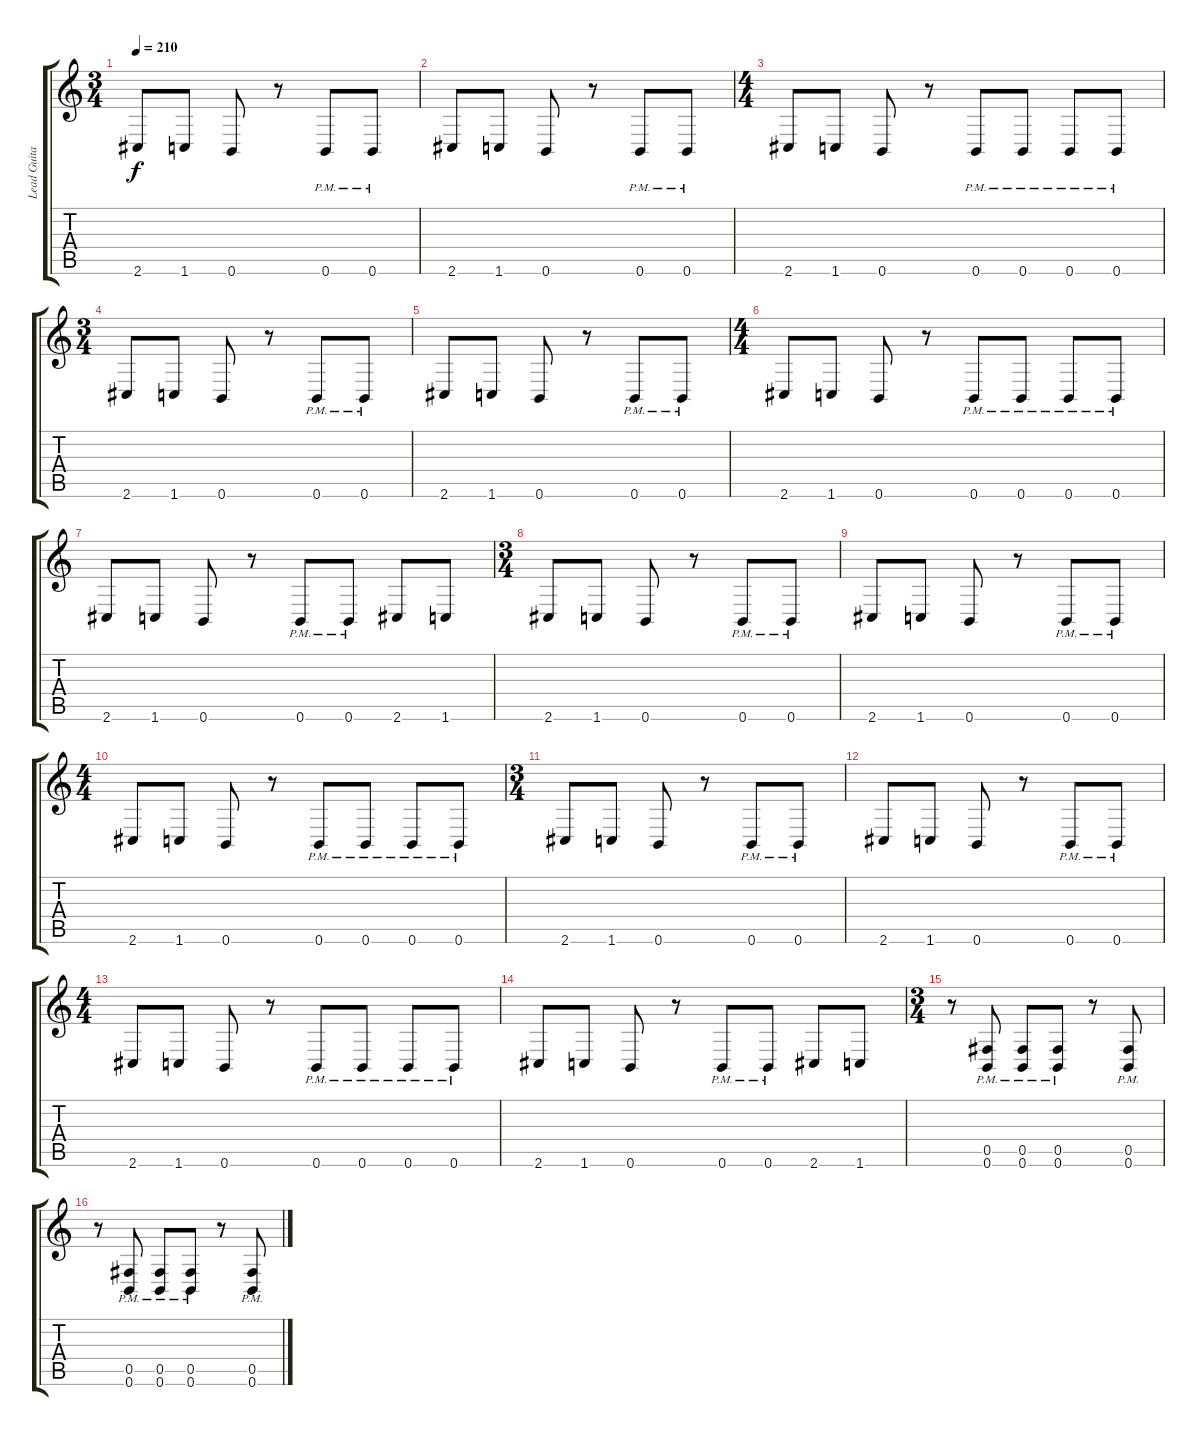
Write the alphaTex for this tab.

\track ("Lead Guitar" "Lead Guita") {instrument distortionguitar}
\staff {score tabs}
\tuning (Db4 Ab3 E3 B2 Gb2 B1) {hide}
\ts (3 4)
\tempo 210
\clef g2
\ks c
2.6.8{dy f} 1.6.8 0.6.8 r.8 0.6{pm}.8 0.6{pm}.8 |
2.6.8 1.6.8 0.6.8 r.8 0.6{pm}.8 0.6{pm}.8 |
\ts (4 4)
2.6.8 1.6.8 0.6.8 r.8 0.6{pm}.8 0.6{pm}.8 0.6{pm}.8 0.6{pm}.8 |
\ts (3 4)
2.6.8 1.6.8 0.6.8 r.8 0.6{pm}.8 0.6{pm}.8 |
2.6.8 1.6.8 0.6.8 r.8 0.6{pm}.8 0.6{pm}.8 |
\ts (4 4)
2.6.8 1.6.8 0.6.8 r.8 0.6{pm}.8 0.6{pm}.8 0.6{pm}.8 0.6{pm}.8 |
2.6.8 1.6.8 0.6.8 r.8 0.6{pm}.8 0.6{pm}.8 2.6.8 1.6.8 |
\ts (3 4)
2.6.8 1.6.8 0.6.8 r.8 0.6{pm}.8 0.6{pm}.8 |
2.6.8 1.6.8 0.6.8 r.8 0.6{pm}.8 0.6{pm}.8 |
\ts (4 4)
2.6.8 1.6.8 0.6.8 r.8 0.6{pm}.8 0.6{pm}.8 0.6{pm}.8 0.6{pm}.8 |
\ts (3 4)
2.6.8 1.6.8 0.6.8 r.8 0.6{pm}.8 0.6{pm}.8 |
2.6.8 1.6.8 0.6.8 r.8 0.6{pm}.8 0.6{pm}.8 |
\ts (4 4)
2.6.8 1.6.8 0.6.8 r.8 0.6{pm}.8 0.6{pm}.8 0.6{pm}.8 0.6{pm}.8 |
2.6.8 1.6.8 0.6.8 r.8 0.6{pm}.8 0.6{pm}.8 2.6.8 1.6.8 |
\ts (3 4)
r.8 (0.5{pm} 0.6{pm}).8 (0.5{pm} 0.6{pm}).8 (0.5{pm} 0.6{pm}).8 r.8 (0.5{pm} 0.6{pm}).8 |
r.8 (0.5{pm} 0.6{pm}).8 (0.5{pm} 0.6{pm}).8 (0.5{pm} 0.6{pm}).8 r.8 (0.5{pm} 0.6{pm}).8
